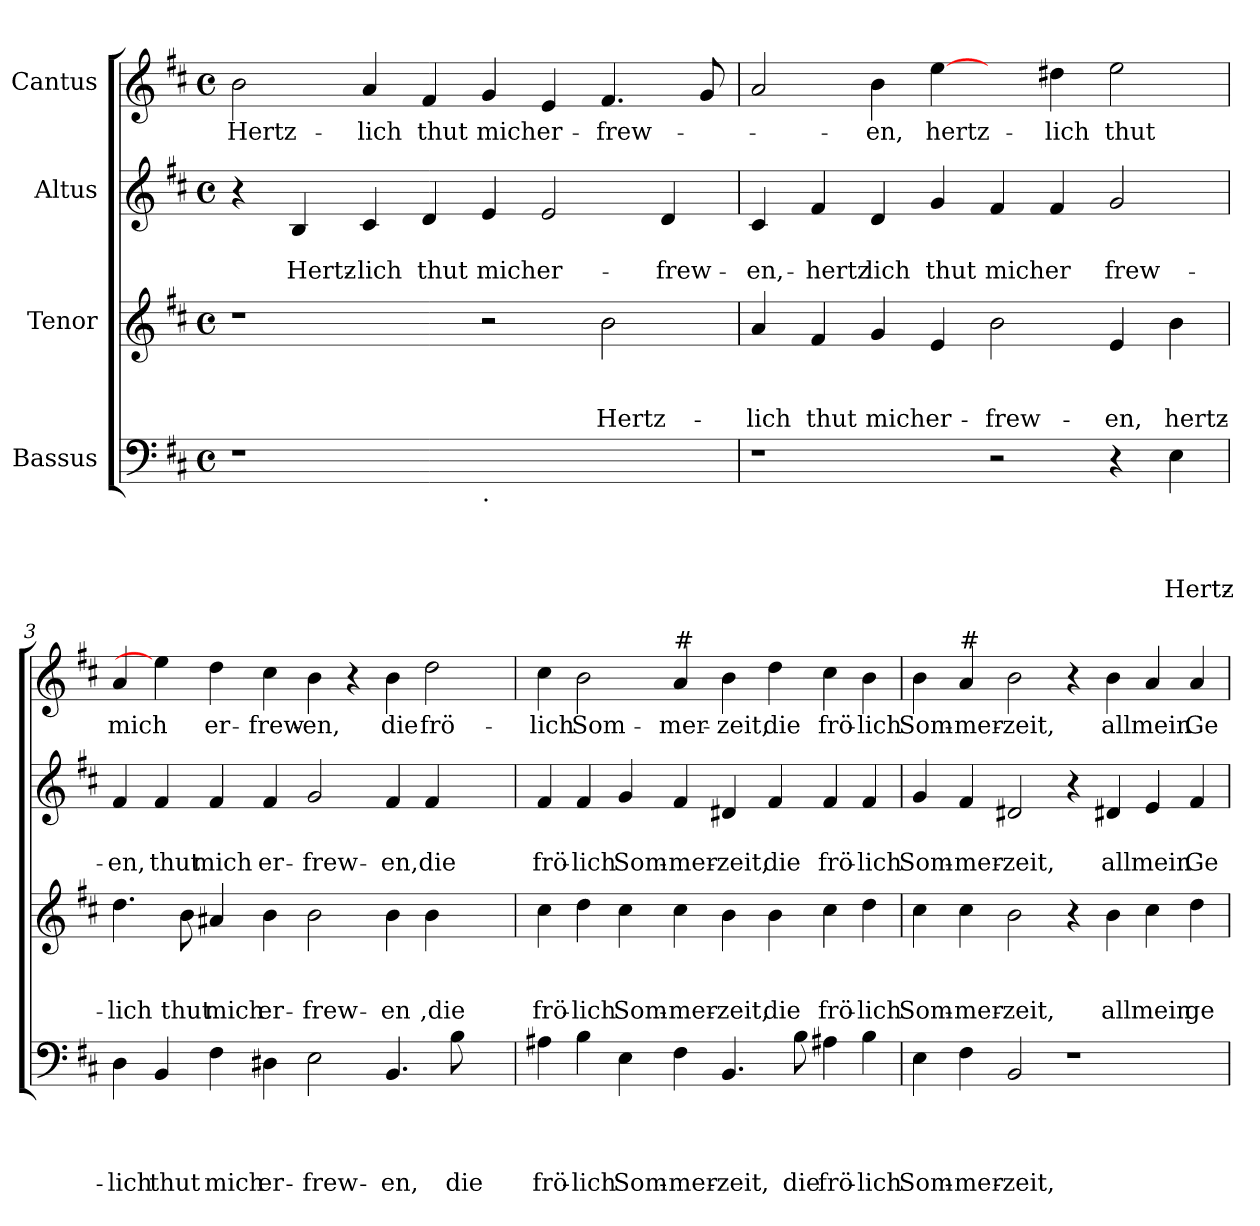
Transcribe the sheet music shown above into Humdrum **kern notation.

**kern	**text	**text	**text	**text	**kern	**text	**text	**text	**kern	**text	**text	**kern	**text
*part4	*part4	*part4	*part4	*part4	*part3	*part3	*part3	*part3	*part2	*part2	*part2	*part1	*part1
*staff4	*staff4	*staff4	*staff4	*staff4	*staff3	*staff3	*staff3	*staff3	*staff2	*staff2	*staff2	*staff1	*staff1
*I"Bassus	*	*	*	*	*I"Tenor	*	*	*	*I"Altus	*	*	*I"Cantus	*
*clefF4	*	*	*	*	*clefG2	*	*	*	*clefG2	*	*	*clefG2	*
*k[f#c#]	*	*	*	*	*k[f#c#]	*	*	*	*k[f#c#]	*	*	*k[f#c#]	*
*D:	*	*	*	*	*D:	*	*	*	*D:	*	*	*D:	*
*M4/4	*	*	*	*	*M4/4	*	*	*	*M4/4	*	*	*M4/4	*
*met(c)	*	*	*	*	*met(c)	*	*	*	*met(c)	*	*	*met(c)	*
=1	=1	=1	=1	=1	=1	=1	=1	=1	=1	=1	=1	=1	=1
!	!	!	!	!	!	!	!	!	!	!	!	!	!LO:LY:b
1r	.	.	.	.	1r	.	.	.	4r	.	.	2b\	Hertz-
!	!	!	!	!	!	!	!	!	!	!	!LO:LY:b	!	!
.	.	.	.	.	.	.	.	.	4B/	.	Hertz-	.	.
!	!	!	!	!	!	!	!	!	!	!	!LO:LY:b:rj	!	!LO:LY:b
.	.	.	.	.	.	.	.	.	4c#/	.	-lich	4a/	-lich
!	!	!	!	!	!	!	!	!	!	!	!LO:LY:b	!	!LO:LY:b
.	.	.	.	.	.	.	.	.	4d/	.	thut	4f#/	thut
!LO:TX:b:t=.	!	!	!	!	!	!	!	!	!	!	!	!	!
!	!	!	!	!	!	!	!	!	!	!	!LO:LY:b	!	!LO:LY:b
1ryy	.	.	.	.	2r	.	.	.	4e/	.	mich	4g/	mich
!	!	!	!	!	!	!	!	!	!	!	!LO:LY:b	!	!LO:LY:b
.	.	.	.	.	.	.	.	.	2e/	.	er-	4e/	er-
!	!	!	!	!	!	!	!	!LO:LY:b	!	!	!	!	!LO:LY:b
.	.	.	.	.	2b\	.	.	Hertz-	.	.	.	4.f#/	-frew-
!	!	!	!	!	!	!	!	!	!	!	!LO:LY:b	!	!
.	.	.	.	.	.	.	.	.	4d/	.	-frew-	.	.
.	.	.	.	.	.	.	.	.	.	.	.	8g/	.
=2	=2	=2	=2	=2	=2	=2	=2	=2	=2	=2	=2	=2	=2
!	!	!	!	!	!	!	!	!LO:LY:b	!	!	!LO:LY:b	!	!
1r	.	.	.	.	4a/	.	.	-lich	4c#/	.	-en,-	2a/	.
!	!	!	!	!	!	!	!	!LO:LY:b	!	!	!LO:LY:b	!	!
.	.	.	.	.	4f#/	.	.	thut	4f#/	.	-hertz	.	.
!	!	!	!	!	!	!	!	!LO:LY:b	!	!	!LO:LY:b	!	!LO:LY:b
.	.	.	.	.	4g/	.	.	mich	4d/	.	lich	4b\	-en,
!	!	!	!	!	!	!	!	!LO:LY:b	!	!	!LO:LY:b	!	!LO:LY:b
.	.	.	.	.	4e/	.	.	er-	4g/	.	thut	[4ee\	hertz-
!	!	!	!	!	!	!	!	!LO:LY:b	!	!	!LO:LY:b	!	!
2r	.	.	.	.	2b\	.	.	-frew-	4f#/	.	mich	4ryy	.
!	!	!	!	!	!	!	!	!	!	!	!LO:LY:b	!	!LO:LY:b
.	.	.	.	.	.	.	.	.	4f#/	.	er	4dd#X\	-lich
!	!	!	!	!	!	!	!	!LO:LY:b	!	!	!LO:LY:b	!	!LO:LY:b
4r	.	.	.	.	4e/	.	.	-en,	2g/	.	frew-	2ee\	thut
!	!	!	!	!LO:LY:b	!	!	!	!LO:LY:b	!	!	!	!	!
4E\	.	.	.	Hertz-	4b\	.	.	hertz-	.	.	.	.	.
!!LO:LB:g=z
=3	=3	=3	=3	=3	=3	=3	=3	=3	=3	=3	=3	=3	=3
!	!	!	!	!LO:LY:b	!	!	!	!LO:LY:b	!	!	!LO:LY:b	!	!LO:LY:b
4D\	.	.	.	-lich	4.dd\	.	.	-lich	4f#/	.	-en,	4a/	mich
!	!	!	!	!LO:LY:b	!	!	!	!	!	!	!LO:LY:b	!	!
4BB/	.	.	.	thut	.	.	.	.	4f#/	.	thut	4ee\]	.
!	!	!	!	!	!	!	!	!LO:LY:b	!	!	!	!	!
.	.	.	.	.	8b\	.	.	thut	.	.	.	.	.
!	!	!	!	!LO:LY:b	!	!	!	!LO:LY:b	!	!	!LO:LY:b	!	!LO:LY:b
4F#\	.	.	.	mich	4a#X/	.	.	mich	4f#/	.	mich	4dd\	er-
!	!	!	!	!LO:LY:b	!	!	!	!LO:LY:b	!	!	!LO:LY:b	!	!LO:LY:b
4D#X\	.	.	.	er-	4b\	.	.	er-	4f#/	.	er-	4cc#\	-frew-
!	!	!	!	!LO:LY:b	!	!	!	!LO:LY:b	!	!	!LO:LY:b	!	!LO:LY:b
2E\	.	.	.	-frew-	2b\	.	.	-frew-	2g/	.	-frew-	4b\	-en,
.	.	.	.	.	.	.	.	.	.	.	.	4r	.
!	!	!	!	!LO:LY:b	!	!	!	!LO:LY:b	!	!	!LO:LY:b	!	!LO:LY:b
4.BB/	.	.	.	-en,	4b\	.	.	-en	4f#/	.	-en,die	4b\	die
!	!	!	!	!	!	!	!	!LO:LY:b	!	!	!	!	!LO:LY:b
.	.	.	.	.	4b\	.	.	,die	4f#/	.	.	2dd\	frö-
!	!	!	!	!LO:LY:b	!	!	!	!	!	!	!	!	!
8B\	.	.	.	die	.	.	.	.	.	.	.	.	.
4ryy	.	.	.	.	4ryy	.	.	.	4ryy	.	.	.	.
=4	=4	=4	=4	=4	=4	=4	=4	=4	=4	=4	=4	=4	=4
!	!	!	!	!LO:LY:b	!	!	!	!LO:LY:b	!	!	!LO:LY:b	!	!LO:LY:b
4A#X\	.	.	.	frö-	4cc#\	.	.	frö-	4f#/	.	frö-	4cc#\	-lich
!	!	!	!	!LO:LY:b	!	!	!	!LO:LY:b	!	!	!LO:LY:b	!	!LO:LY:b
4B\	.	.	.	-lich	4dd\	.	.	-lich	4f#/	.	-lich	2b\	Som-
!	!	!	!	!LO:LY:b	!	!	!	!LO:LY:b	!	!	!LO:LY:b	!	!
4E\	.	.	.	Som-	4cc#\	.	.	Som-	4g/	.	Som-	.	.
!	!	!	!	!	!	!	!	!	!	!	!	!LO:TX:a:t=#	!
!	!	!	!	!LO:LY:b	!	!	!	!LO:LY:b	!	!	!LO:LY:b	!	!LO:LY:b
4F#\	.	.	.	-mer-	4cc#\	.	.	-mer-	4f#/	.	-mer-	4a/	-mer-
!	!	!	!	!LO:LY:b	!	!	!	!LO:LY:b	!	!	!LO:LY:b	!	!LO:LY:b
4.BB/	.	.	.	-zeit,	4b\	.	.	-zeit,	4d#X/	.	-zeit,	4b\	-zeit,
!	!	!	!	!	!	!	!	!LO:LY:b	!	!	!LO:LY:b	!	!LO:LY:b
.	.	.	.	.	4b\	.	.	die	4f#/	.	die	4dd\	die
!	!	!	!	!LO:LY:b	!	!	!	!	!	!	!	!	!
8B\	.	.	.	die	.	.	.	.	.	.	.	.	.
!	!	!	!	!LO:LY:b	!	!	!	!LO:LY:b	!	!	!LO:LY:b	!	!LO:LY:b
4A#X\	.	.	.	frö-	4cc#\	.	.	frö-	4f#/	.	frö-	4cc#\	frö-
!	!	!	!	!LO:LY:b	!	!	!	!LO:LY:b	!	!	!LO:LY:b	!	!LO:LY:b
4B\	.	.	.	-lich	4dd\	.	.	-lich	4f#/	.	-lich	4b\	-lich
=5	=5	=5	=5	=5	=5	=5	=5	=5	=5	=5	=5	=5	=5
!	!	!	!	!LO:LY:b	!	!	!	!LO:LY:b	!	!	!LO:LY:b	!	!LO:LY:b
4E\	.	.	.	Som-	4cc#\	.	.	Som-	4g/	.	Som-	4b\	Som-
!	!	!	!	!	!	!	!	!	!	!	!	!LO:TX:a:t=#	!
!	!	!	!	!LO:LY:b	!	!	!	!LO:LY:b	!	!	!LO:LY:b	!	!LO:LY:b
4F#\	.	.	.	-mer-	4cc#\	.	.	-mer-	4f#/	.	-mer-	4a/	-mer-
!	!	!	!	!LO:LY:b	!	!	!	!LO:LY:b	!	!	!LO:LY:b	!	!LO:LY:b
2BB/	.	.	.	-zeit,	2b\	.	.	-zeit,	2d#X/	.	-zeit,	2b\	-zeit,
1r	.	.	.	.	4r	.	.	.	4r	.	.	4r	.
!	!	!	!	!	!	!	!	!LO:LY:b	!	!	!LO:LY:b	!	!LO:LY:b
.	.	.	.	.	4b\	.	.	all	4d#X/	.	all	4b\	all
!	!	!	!	!	!	!	!	!LO:LY:b	!	!	!LO:LY:b	!	!LO:LY:b
.	.	.	.	.	4cc#\	.	.	mein	4e/	.	mein	4a/	mein
!	!	!	!	!	!	!	!	!LO:LY:b	!	!	!LO:LY:b	!	!LO:LY:b
.	.	.	.	.	4dd\	.	.	ge-	4f#/	.	Ge-	4a/	Ge-
=	=	=	=	=	=	=	=	=	=	=	=	=	=
*-	*-	*-	*-	*-	*-	*-	*-	*-	*-	*-	*-	*-	*-
